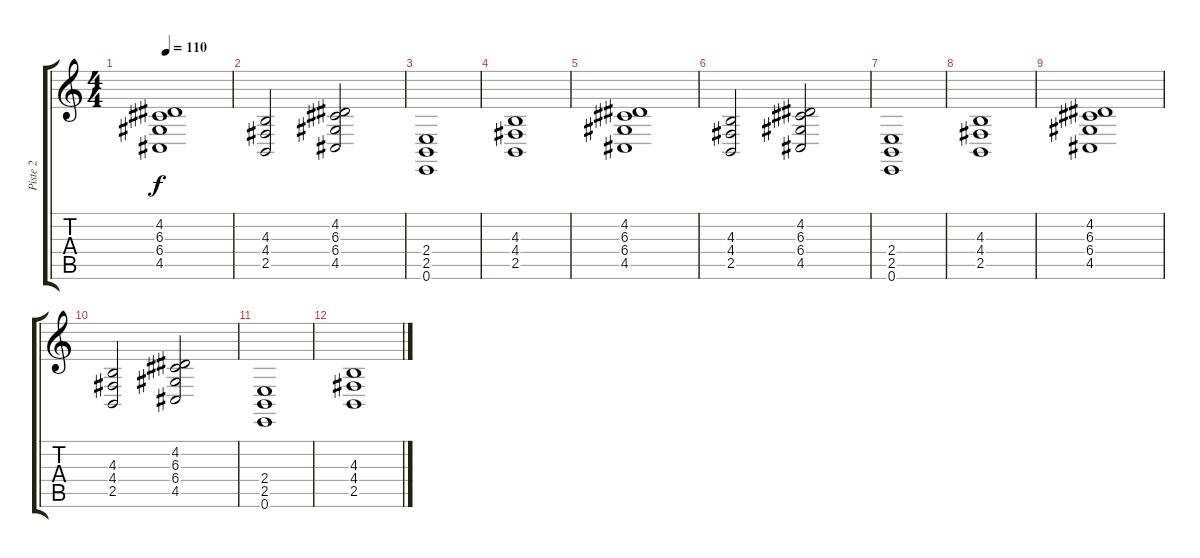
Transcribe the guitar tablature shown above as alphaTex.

\track ("Piste 2" "Piste 2") {instrument pad2warm}
\staff {score tabs}
\tuning (E4 B3 G3 D3 A2 E2) {hide}
\ts (4 4)
\tempo 110
\clef g2
\ks c
(4.2 6.3 6.4 4.5).1{dy f} |
(4.3 4.4 2.5).2 (4.2 6.3 6.4 4.5).2 |
(2.4 2.5 0.6).1 |
(4.3 4.4 2.5).1 |
(4.2 6.3 6.4 4.5).1 |
(4.3 4.4 2.5).2 (4.2 6.3 6.4 4.5).2 |
(2.4 2.5 0.6).1 |
(4.3 4.4 2.5).1 |
(4.2 6.3 6.4 4.5).1 |
(4.3 4.4 2.5).2 (4.2 6.3 6.4 4.5).2 |
(2.4 2.5 0.6).1 |
(4.3 4.4 2.5).1
